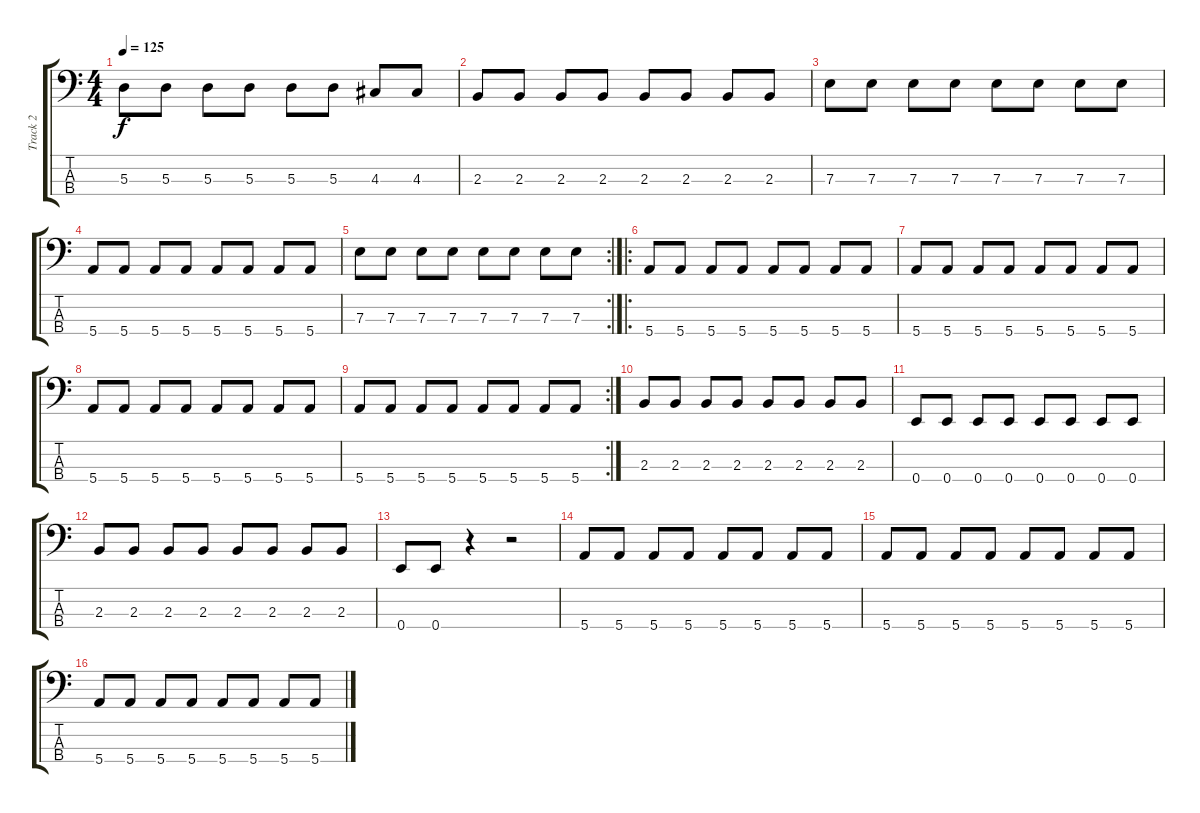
\track ("Track 2" "Track 2") {instrument electricbassfinger}
\staff {score tabs}
\tuning (G2 D2 A1 E1) {hide}
\ts (4 4)
\tempo 125
\clef f4
\ks c
5.3.8{dy f} 5.3.8 5.3.8 5.3.8 5.3.8 5.3.8 4.3.8 4.3.8 |
2.3.8 2.3.8 2.3.8 2.3.8 2.3.8 2.3.8 2.3.8 2.3.8 |
7.3.8 7.3.8 7.3.8 7.3.8 7.3.8 7.3.8 7.3.8 7.3.8 |
5.4.8 5.4.8 5.4.8 5.4.8 5.4.8 5.4.8 5.4.8 5.4.8 |
\rc 2
7.3.8 7.3.8 7.3.8 7.3.8 7.3.8 7.3.8 7.3.8 7.3.8 |
\ro
5.4.8 5.4.8 5.4.8 5.4.8 5.4.8 5.4.8 5.4.8 5.4.8 |
5.4.8 5.4.8 5.4.8 5.4.8 5.4.8 5.4.8 5.4.8 5.4.8 |
5.4.8 5.4.8 5.4.8 5.4.8 5.4.8 5.4.8 5.4.8 5.4.8 |
\rc 2
5.4.8 5.4.8 5.4.8 5.4.8 5.4.8 5.4.8 5.4.8 5.4.8 |
2.3.8 2.3.8 2.3.8 2.3.8 2.3.8 2.3.8 2.3.8 2.3.8 |
0.4.8 0.4.8 0.4.8 0.4.8 0.4.8 0.4.8 0.4.8 0.4.8 |
2.3.8 2.3.8 2.3.8 2.3.8 2.3.8 2.3.8 2.3.8 2.3.8 |
0.4.8 0.4.8 r.4 r.2 |
5.4.8 5.4.8 5.4.8 5.4.8 5.4.8 5.4.8 5.4.8 5.4.8 |
5.4.8 5.4.8 5.4.8 5.4.8 5.4.8 5.4.8 5.4.8 5.4.8 |
5.4.8 5.4.8 5.4.8 5.4.8 5.4.8 5.4.8 5.4.8 5.4.8
